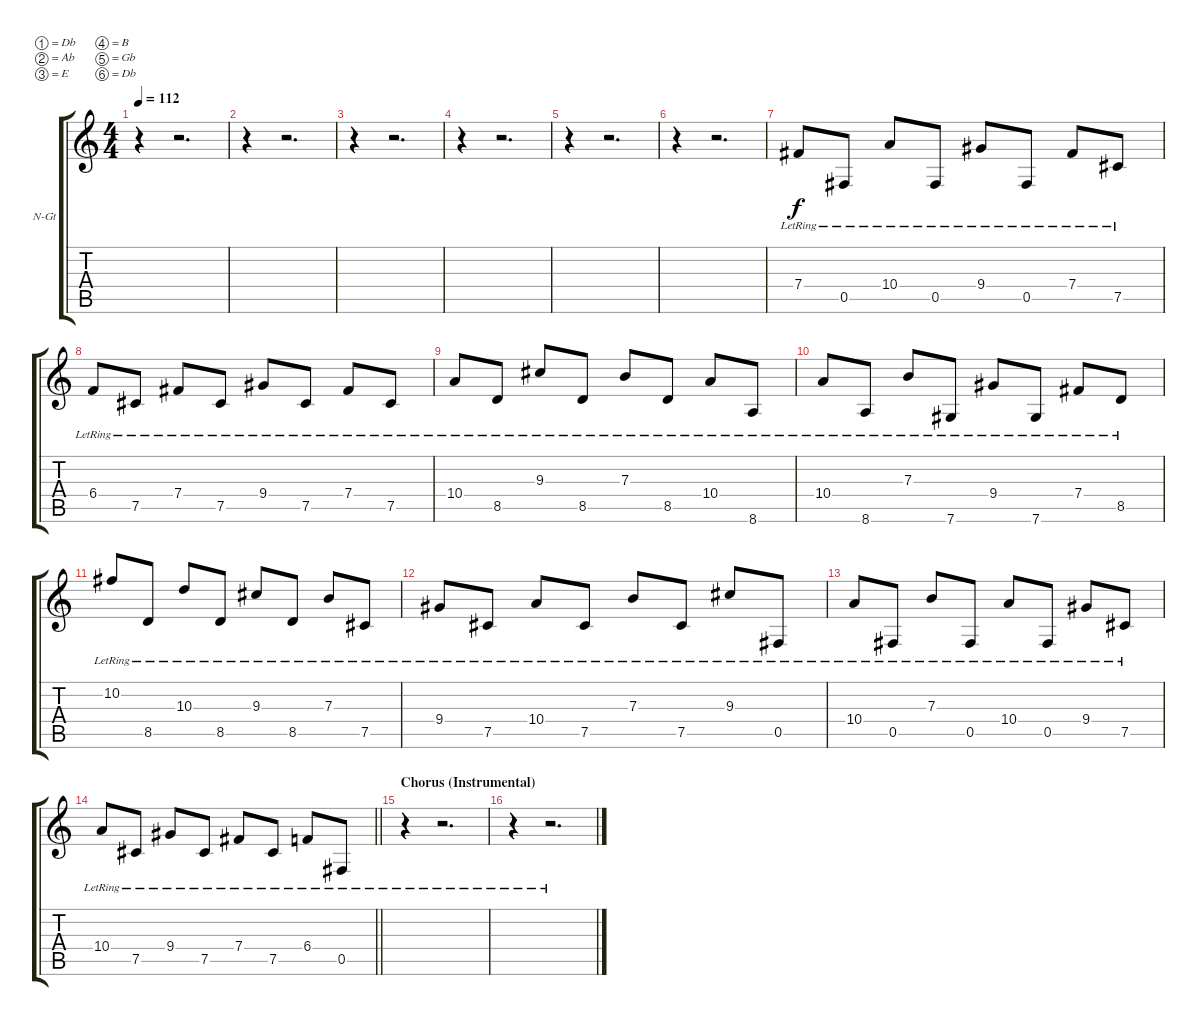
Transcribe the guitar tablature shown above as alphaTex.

\bracketExtendMode groupsimilarinstruments
\firstSystemTrackNameOrientation horizontal
\otherSystemsTrackNameOrientation horizontal
\track ("Acoustic Guitar II" "N-Gt") {instrument acousticguitarnylon}
\staff {score tabs}
\tuning (Db4 Ab3 E3 B2 Gb2 Db2)
\ts (4 4)
\tempo 112
\clef g2
\ks c
r.4{dy f} r.2{d} |
r.4 r.2{d} |
r.4 r.2{d} |
r.4 r.2{d} |
r.4 r.2{d} |
r.4 r.2{d} |
7.4{lr}.8 0.5{lr}.8 10.4{lr}.8 0.5{lr}.8 9.4{lr}.8 0.5{lr}.8 7.4{lr}.8 7.5{lr}.8 |
6.4{lr}.8 7.5{lr}.8 7.4{lr}.8 7.5{lr}.8 9.4{lr}.8 7.5{lr}.8 7.4{lr}.8 7.5{lr}.8 |
10.4{lr}.8 8.5{lr}.8 9.3{lr}.8 8.5{lr}.8 7.3{lr}.8 8.5{lr}.8 10.4{lr}.8 8.6{lr}.8 |
10.4{lr}.8 8.6{lr}.8 7.3{lr}.8 7.6{lr}.8 9.4{lr}.8 7.6{lr}.8 7.4{lr}.8 8.5{lr}.8 |
10.2{lr}.8 8.5{lr}.8 10.3{lr}.8 8.5{lr}.8 9.3{lr}.8 8.5{lr}.8 7.3{lr}.8 7.5{lr}.8 |
9.4{lr}.8 7.5{lr}.8 10.4{lr}.8 7.5{lr}.8 7.3{lr}.8 7.5{lr}.8 9.3{lr}.8 0.5{lr}.8 |
10.4{lr}.8 0.5{lr}.8 7.3{lr}.8 0.5{lr}.8 10.4{lr}.8 0.5{lr}.8 9.4{lr}.8 7.5{lr}.8 |
\barLineRight lightlight
10.4{lr}.8 7.5{lr}.8 9.4{lr}.8 7.5{lr}.8 7.4{lr}.8 7.5{lr}.8 6.4{lr}.8 0.5{lr}.8 |
\section ("" "Chorus (Instrumental)")
r.4 r.2{d} |
r.4 r.2{d}
